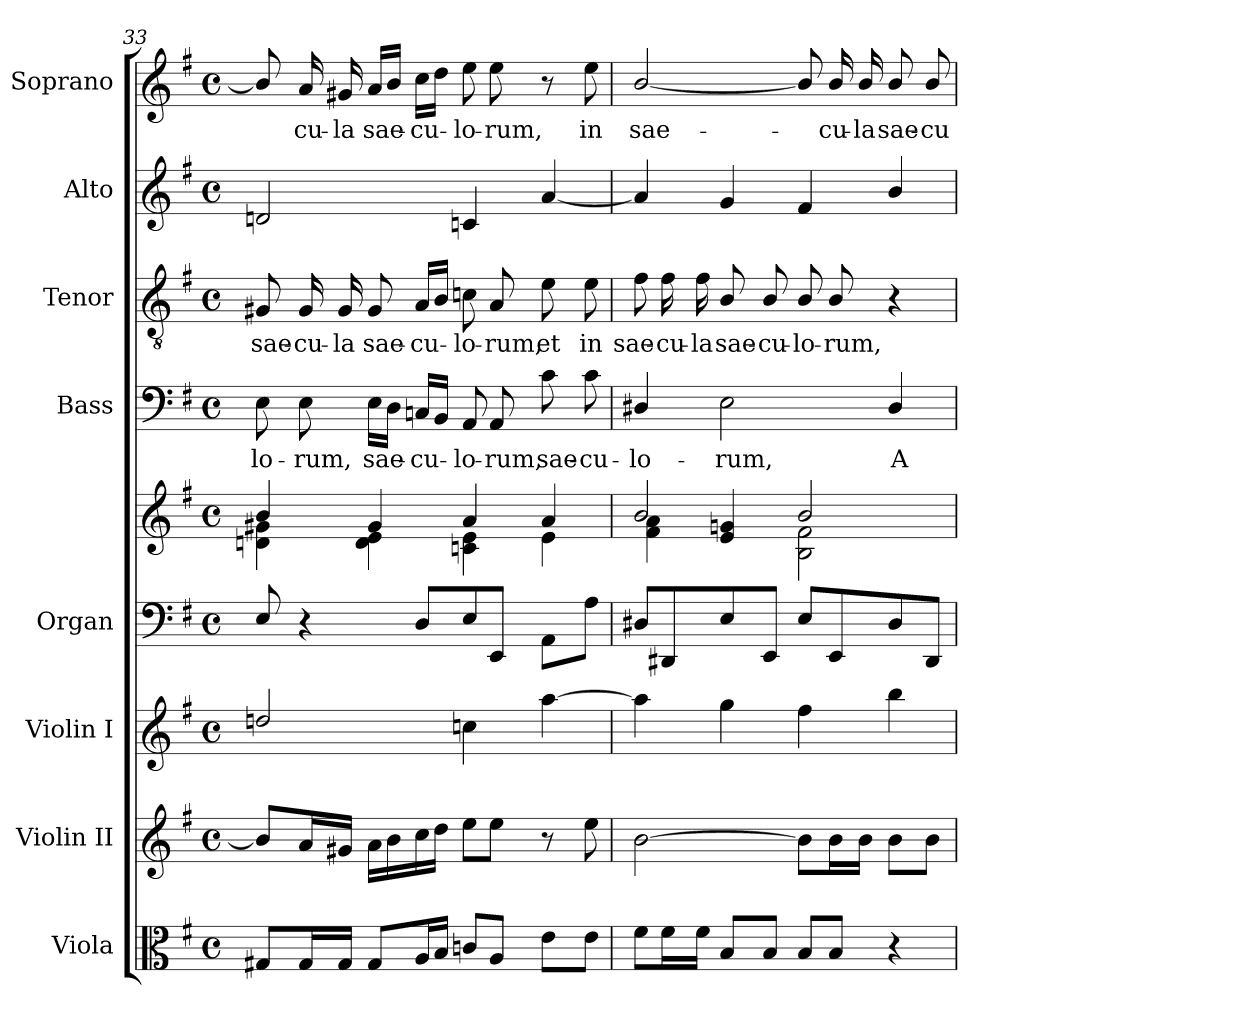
**kern	**kern	**kern	**kern	**kern	**kern	**text	**kern	**text	**kern	**kern	**text
*part8	*part7	*part6	*part5	*part5	*part4	*part4	*part3	*part3	*part2	*part1	*part1
*staff9	*staff8	*staff7	*staff6	*staff5	*staff4	*staff4	*staff3	*staff3	*staff2	*staff1	*staff1
*I"Viola	*I"Violin II	*I"Violin I	*I"Organ	*	*I"Bass	*	*I"Tenor	*	*I"Alto	*I"Soprano	*
*I'Vla.	*I'Vln. II	*I'Vln. I	*I'Org.	*	*I'B.	*	*I'T.	*	*I'A.	*I'S.	*
*clefC3	*clefG2	*clefG2	*clefF4	*clefG2	*clefF4	*	*clefGv2	*	*clefG2	*clefG2	*
*	*	*	*	*	*	*	*ITrd7c12	*	*	*	*
*k[f#]	*k[f#]	*k[f#]	*k[f#]	*k[f#]	*k[f#]	*	*k[f#]	*	*k[f#]	*k[f#]	*
*G:	*G:	*G:	*G:	*G:	*G:	*	*G:	*	*G:	*G:	*
*M4/4	*M4/4	*M4/4	*M4/4	*M4/4	*M4/4	*	*M4/4	*	*M4/4	*M4/4	*
*met(c)	*met(c)	*met(c)	*met(c)	*met(c)	*met(c)	*	*met(c)	*	*met(c)	*met(c)	*
=33	=33	=33	=33	=33	=33	=33	=33	=33	=33	=33	=33
*	*	*	*	*^	*	*	*	*	*	*	*
!	!	!	!	!	!	!	!LO:LY:b:color=#000000	!	!	!	!	!
!	!	!	!	!	!	!	!	!	!LO:LY:b:color=#000000	!	!	!
8G#Xi/L	8bi/L]	2ddni/	8Ei/	4bi/	4dni\ 4g#Xi	8Ei\	-lo-	8GG#Xi/	sae-	2dni/	8bi/]	.
!	!	!	!	!	!	!	!LO:LY:b:color=#000000	!	!	!	!	!
!	!	!	!	!	!	!	!	!	!LO:LY:b:color=#000000	!	!	!
!	!	!	!	!	!	!	!	!	!	!	!	!LO:LY:b:color=#000000
16G#i/L	16ai/L	.	4r	.	.	8Ei\	-rum,	16GG#i/	-cu-	.	16ai/	-cu-
!	!	!	!	!	!	!	!	!	!LO:LY:b:color=#000000	!	!	!
!	!	!	!	!	!	!	!	!	!	!	!	!LO:LY:b:color=#000000
16G#i/JJ	16g#Xi/JJ	.	.	.	.	.	.	16GG#i/	-la	.	16g#Xi/	-la
!	!	!	!	!	!	!	!LO:LY:b:color=#000000	!	!	!	!	!
!	!	!	!	!	!	!	!	!	!LO:LY:b:color=#000000	!	!	!
!	!	!	!	!	!	!	!	!	!	!	!	!LO:LY:b:color=#000000
8G#i/L	16ai\LL	.	.	4g#i/	4di\ 4ei	16Ei\LL	sae-	8GG#i/	sae-	.	16ai/LL	sae-
.	16bi\	.	.	.	.	16Di\JJ	.	.	.	.	16bi/JJ	.
!	!	!	!	!	!	!	!LO:LY:b:color=#000000	!	!	!	!	!
!	!	!	!	!	!	!	!	!	!LO:LY:b:color=#000000	!	!	!
!	!	!	!	!	!	!	!	!	!	!	!	!LO:LY:b:color=#000000
16Ai/L	16cci\	.	8Di/L	.	.	16Cni/LL	-cu-	16AAi/LL	-cu-	.	16cci\LL	-cu-
16Bi/JJ	16ddi\JJ	.	.	.	.	16BBi/JJ	.	16BBi/JJ	.	.	16ddi\JJ	.
!	!	!	!	!	!	!	!LO:LY:b:color=#000000	!	!	!	!	!
!	!	!	!	!	!	!	!	!	!LO:LY:b:color=#000000	!	!	!
!	!	!	!	!	!	!	!	!	!	!	!	!LO:LY:b:color=#000000
8cni/L	8eei\L	4ccni\	8Ei/	4ai/	4cni\ 4ei	8AAi/	-lo-	8Cni\	-lo-	4cni/	8eei\	-lo-
!	!	!	!	!	!	!	!LO:LY:b:color=#000000	!	!	!	!	!
!	!	!	!	!	!	!	!	!	!LO:LY:b:color=#000000	!	!	!
!	!	!	!	!	!	!	!	!	!	!	!	!LO:LY:b:color=#000000
8Ai/J	8eei\J	.	8EEi/J	.	.	8AAi/	-rum,	8AAi/	-rum,	.	8eei\	-rum,
!	!	!	!	!	!	!	!LO:LY:b:color=#000000	!	!	!	!	!
!	!	!	!	!	!	!	!	!	!LO:LY:b:color=#000000	!	!	!
8ei\L	8r	[4aai\	8AAi\L	4ai/	4ei\	8ci\	sae-	8Ei\	et	[4ai/	8r	.
!	!	!	!	!	!	!	!LO:LY:b:color=#000000	!	!	!	!	!
!	!	!	!	!	!	!	!	!	!LO:LY:b:color=#000000	!	!	!
!	!	!	!	!	!	!	!	!	!	!	!	!LO:LY:b:color=#000000
8ei\J	8eei\	.	8Ai\J	.	.	8ci\	-cu-	8Ei\	in	.	8eei\	in
=34	=34	=34	=34	=34	=34	=34	=34	=34	=34	=34	=34	=34
!	!	!	!	!	!	!	!LO:LY:b:color=#000000	!	!	!	!	!
!	!	!	!	!	!	!	!	!	!LO:LY:b:color=#000000	!	!	!
!	!	!	!	!	!	!	!	!	!	!	!	!LO:LY:b:color=#000000
8f#i\L	[2bi\	4aai\]	8D#Xi/L	2bi/	4f#i\ 4ai	4D#Xi/	-lo-	8F#i\	sae-	4ai/]	[2bi/	sae-
!	!	!	!	!	!	!	!	!	!LO:LY:b:color=#000000	!	!	!
16f#i\L	.	.	8DD#Xi/	.	.	.	.	16F#i\	-cu-	.	.	.
!	!	!	!	!	!	!	!	!	!LO:LY:b:color=#000000	!	!	!
16f#i\JJ	.	.	.	.	.	.	.	16F#i\	-la	.	.	.
!	!	!	!	!	!	!	!LO:LY:b:color=#000000	!	!	!	!	!
!	!	!	!	!	!	!	!	!	!LO:LY:b:color=#000000	!	!	!
8Bi/L	.	4ggi\	8Ei/	.	4ei/ 4gni	2Ei\	-rum,	8BBi/	sae-	4gi/	.	.
!	!	!	!	!	!	!	!	!	!LO:LY:b:color=#000000	!	!	!
8Bi/J	.	.	8EEi/J	.	.	.	.	8BBi/	-cu-	.	.	.
!	!	!	!	!	!	!	!	!	!LO:LY:b:color=#000000	!	!	!
8Bi/L	8bi\L]	4ff#i\	8Ei/L	2bi/	2Bi\ 2f#i	.	.	8BBi/	-lo-	4f#i/	8bi/]	.
!	!	!	!	!	!	!	!	!	!LO:LY:b:color=#000000	!	!	!
!	!	!	!	!	!	!	!	!	!	!	!	!LO:LY:b:color=#000000
8Bi/J	16bi\L	.	8EEi/	.	.	.	.	8BBi/	-rum,	.	16bi/	-cu-
!	!	!	!	!	!	!	!	!	!	!	!	!LO:LY:b:color=#000000
.	16bi\JJ	.	.	.	.	.	.	.	.	.	16bi/	-la
!	!	!	!	!	!	!	!LO:LY:b:color=#000000	!	!	!	!	!
!	!	!	!	!	!	!	!	!	!	!	!	!LO:LY:b:color=#000000
4r	8bi\L	4bbi\	8D#i/	.	.	4D#i/	A-	4r	.	4bi/	8bi/	sae-
!	!	!	!	!	!	!	!	!	!	!	!	!LO:LY:b:color=#000000
.	8bi\J	.	8DD#i/J	.	.	.	.	.	.	.	8bi/	-cu-
*	*	*	*	*v	*v	*	*	*	*	*	*	*
=	=	=	=	=	=	=	=	=	=	=	=
*-	*-	*-	*-	*-	*-	*-	*-	*-	*-	*-	*-
